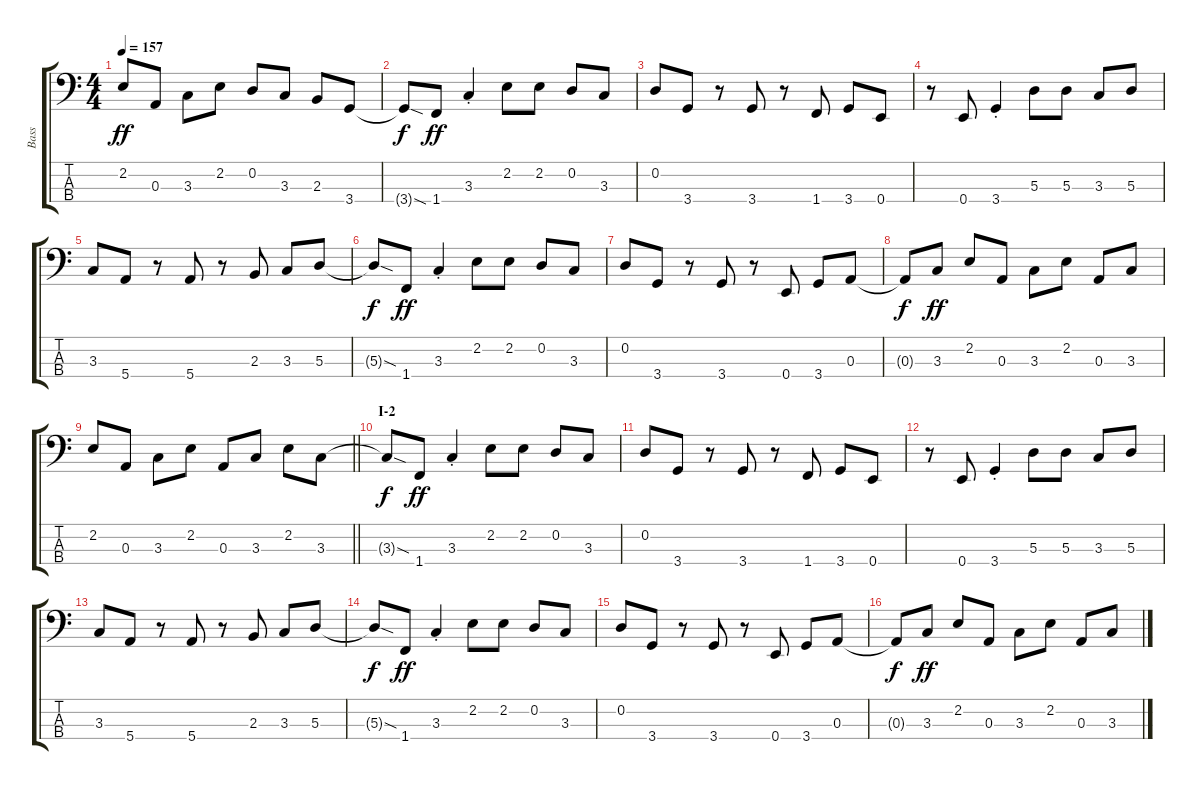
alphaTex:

\track ("Bass" "Bass") {instrument electricbasspick}
\staff {score tabs}
\tuning (G2 D2 A1 E1) {hide}
\ts (4 4)
\tempo 157
\clef f4
\ks c
2.2.8{dy ff} 0.3.8 3.3.8 2.2.8 0.2.8 3.3.8 2.3.8 3.4.8 |
3.4{sod t}.8{dy f} 1.4.8{dy ff} 3.3{st}.4 2.2.8 2.2.8 0.2.8 3.3.8 |
0.2.8 3.4.8 r.8 3.4.8 r.8 1.4.8 3.4.8 0.4.8 |
r.8 0.4.8 3.4{st}.4 5.3.8 5.3.8 3.3.8 5.3.8 |
3.3.8 5.4.8 r.8 5.4.8 r.8 2.3.8 3.3.8 5.3.8 |
5.3{sod t}.8{dy f} 1.4.8{dy ff} 3.3{st}.4 2.2.8 2.2.8 0.2.8 3.3.8 |
0.2.8 3.4.8 r.8 3.4.8 r.8 0.4.8 3.4.8 0.3.8 |
0.3{t}.8{dy f} 3.3.8{dy ff} 2.2.8 0.3.8 3.3.8 2.2.8 0.3.8 3.3.8 |
\barLineRight lightlight
2.2.8 0.3.8 3.3.8 2.2.8 0.3.8 3.3.8 2.2.8 3.3.8 |
\section ("" "I-2")
3.3{sod t}.8{dy f} 1.4.8{dy ff} 3.3{st}.4 2.2.8 2.2.8 0.2.8 3.3.8 |
0.2.8 3.4.8 r.8 3.4.8 r.8 1.4.8 3.4.8 0.4.8 |
r.8 0.4.8 3.4{st}.4 5.3.8 5.3.8 3.3.8 5.3.8 |
3.3.8 5.4.8 r.8 5.4.8 r.8 2.3.8 3.3.8 5.3.8 |
5.3{sod t}.8{dy f} 1.4.8{dy ff} 3.3{st}.4 2.2.8 2.2.8 0.2.8 3.3.8 |
0.2.8 3.4.8 r.8 3.4.8 r.8 0.4.8 3.4.8 0.3.8 |
0.3{t}.8{dy f} 3.3.8{dy ff} 2.2.8 0.3.8 3.3.8 2.2.8 0.3.8 3.3.8
